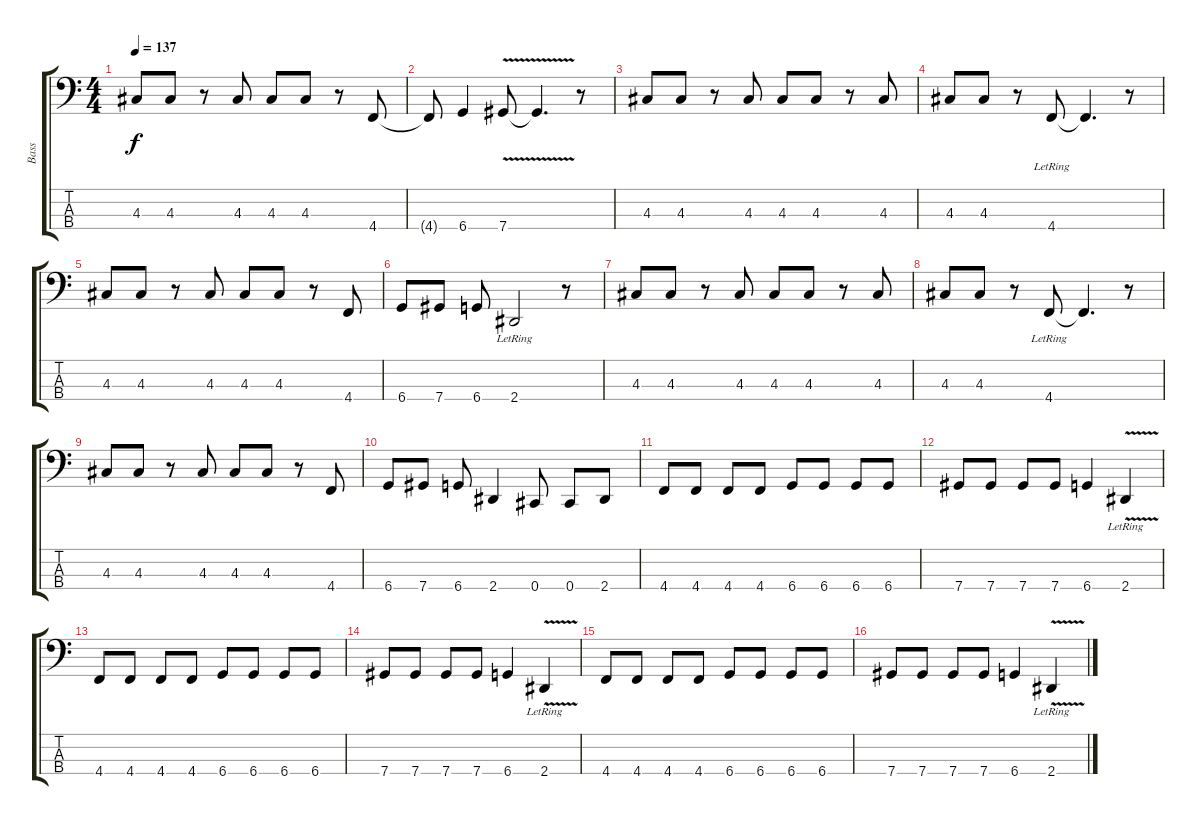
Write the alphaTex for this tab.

\track ("Bass" "Bass") {instrument electricbassfinger}
\staff {score tabs}
\tuning (G2 D2 A1 Db1) {hide}
\ts (4 4)
\tempo 137
\clef f4
\ks c
4.3.8{dy f} 4.3.8 r.8 4.3.8 4.3.8 4.3.8 r.8 4.4.8 |
4.4{t}.8 6.4.4 7.4{v}.8 7.4{t}.4{d} r.8 |
4.3.8 4.3.8 r.8 4.3.8 4.3.8 4.3.8 r.8 4.3.8 |
4.3.8 4.3.8 r.8 4.4{lr}.8 4.4{t}.4{d} r.8 |
4.3.8 4.3.8 r.8 4.3.8 4.3.8 4.3.8 r.8 4.4.8 |
6.4.8 7.4.8 6.4.8 2.4{lr}.2 r.8 |
4.3.8 4.3.8 r.8 4.3.8 4.3.8 4.3.8 r.8 4.3.8 |
4.3.8 4.3.8 r.8 4.4{lr}.8 4.4{t}.4{d} r.8 |
4.3.8 4.3.8 r.8 4.3.8 4.3.8 4.3.8 r.8 4.4.8 |
6.4.8 7.4.8 6.4.8 2.4.4 0.4.8 0.4.8 2.4.8 |
4.4.8 4.4.8 4.4.8 4.4.8 6.4.8 6.4.8 6.4.8 6.4.8 |
7.4.8 7.4.8 7.4.8 7.4.8 6.4.4 2.4{v lr}.4 |
4.4.8 4.4.8 4.4.8 4.4.8 6.4.8 6.4.8 6.4.8 6.4.8 |
7.4.8 7.4.8 7.4.8 7.4.8 6.4.4 2.4{v lr}.4 |
4.4.8 4.4.8 4.4.8 4.4.8 6.4.8 6.4.8 6.4.8 6.4.8 |
7.4.8 7.4.8 7.4.8 7.4.8 6.4.4 2.4{v lr}.4
